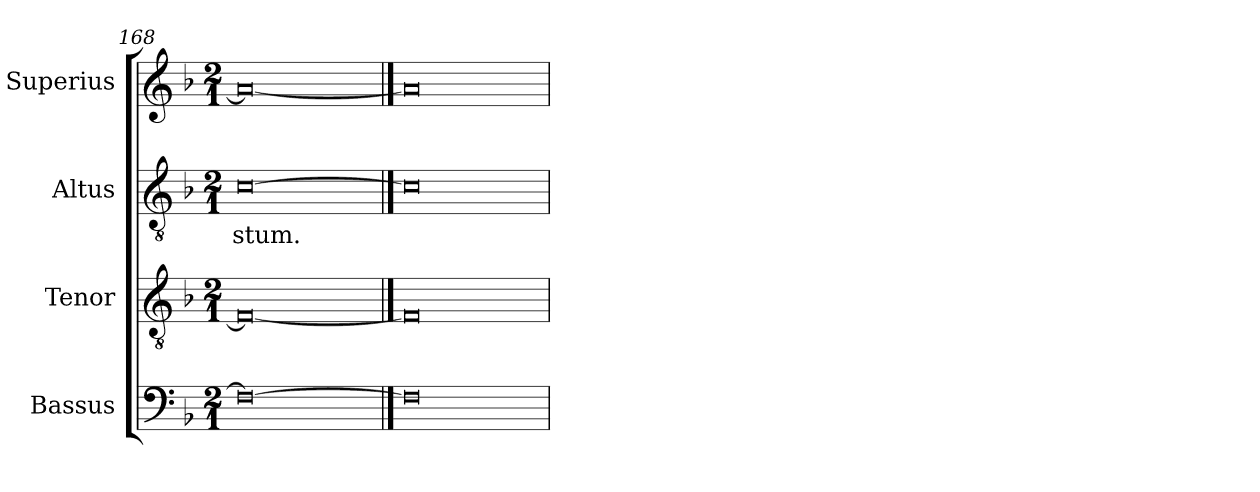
**kern	**kern	**kern	**text	**kern
*part4	*part3	*part2	*part2	*part1
*staff4	*staff3	*staff2	*staff2	*staff1
*I"Bassus	*I"Tenor	*I"Altus	*	*I"Superius
*I'B	*I'T	*I'A	*	*I'S
*clefF4	*clefGv2	*clefGv2	*	*clefG2
*k[b-]	*k[b-]	*k[b-]	*	*k[b-]
*F:	*F:	*F:	*	*F:
*M2/1	*M2/1	*M2/1	*	*M2/1
=168	=168	=168	=168	=168
0F_	0F_	[0c	-stum.	0a_
==169	==169	==169	==169	==169
0F]	0F]	0c]	.	0a]
=	=	=	=	=
*-	*-	*-	*-	*-
